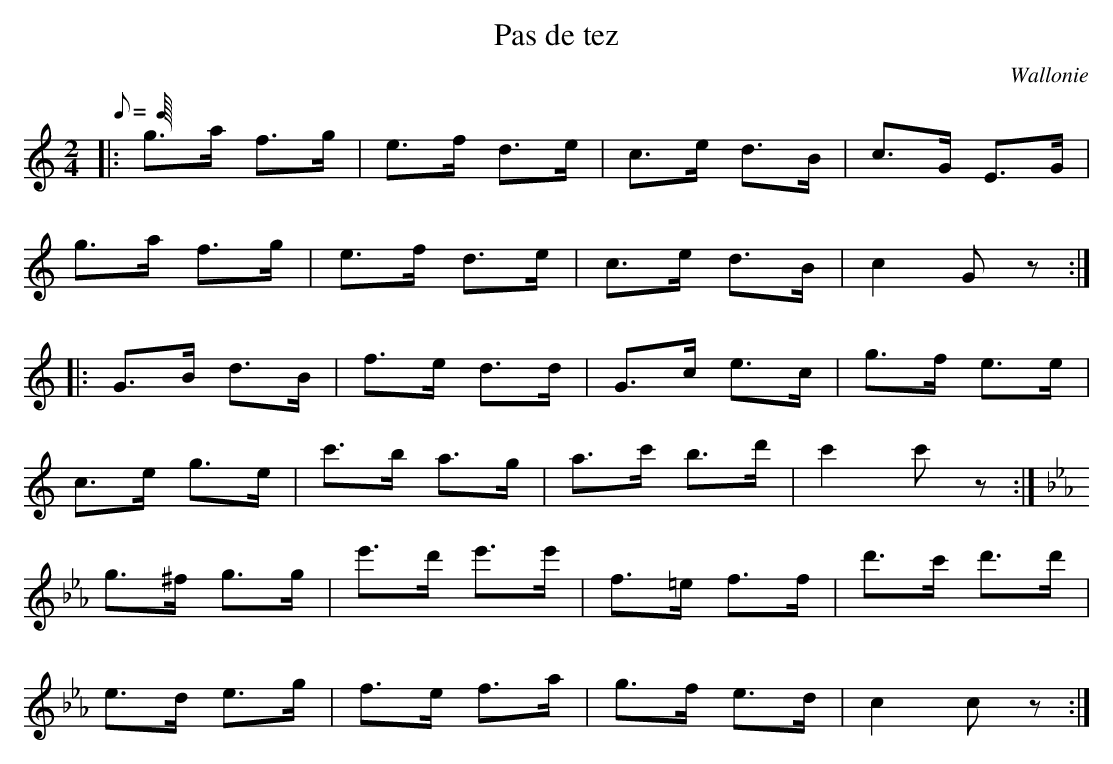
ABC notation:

X:1
T:Pas de tez
O:Wallonie
M:2/4
L:1/8
Q:C2=160
K:C
|: g>a f>g | e>f d>e | c>e d>B | c>G E>G |
g>a f>g | e>f d>e | c>e d>B | c2 G z :|
|: G>B d>B | f>e d>d | G>c e>c | g>f e>e |
c>e g>e | c'>b a>g | a>c' b>d' | c'2 c' z :|
K:Eb
g>^f g>g | e'>d' e'>e' | f>=e f>f | d'>c' d'>d'|
e>d e>g | f>e f>a | g>f e>d | c2 c z :|
